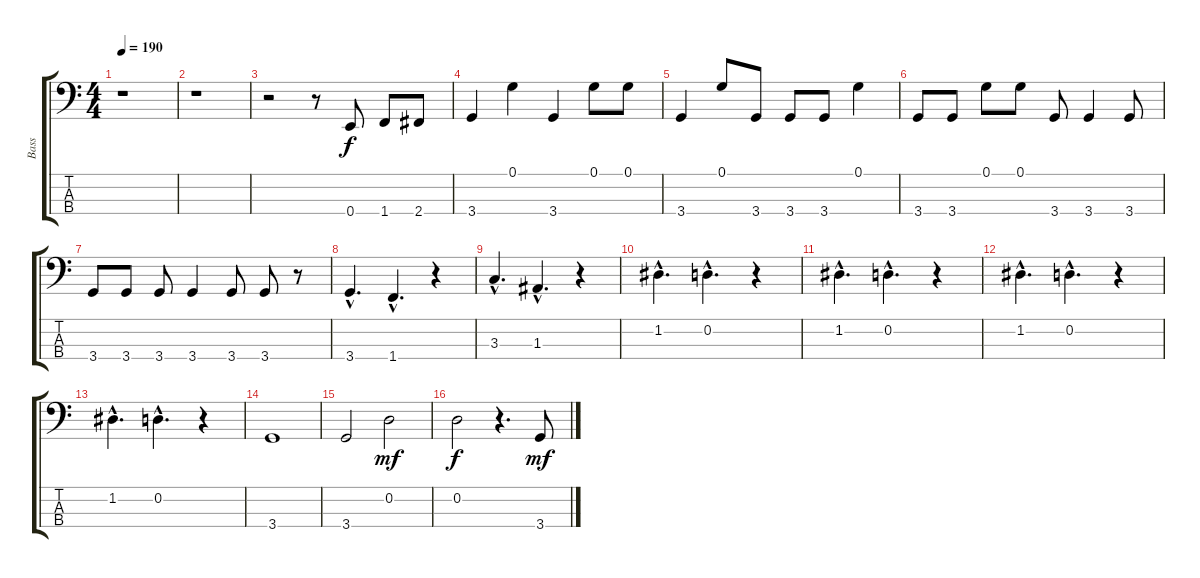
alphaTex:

\track ("Bass" "Bass") {instrument electricbassfinger}
\staff {score tabs}
\tuning (G2 D2 A1 E1) {hide}
\ts (4 4)
\tempo 190
\clef f4
\ks c
r.1{dy f} |
r.1 |
r.2 r.8 0.4.8 1.4.8 2.4.8 |
3.4.4 0.1.4 3.4.4 0.1.8 0.1.8 |
3.4.4 0.1.8 3.4.8 3.4.8 3.4.8 0.1.4 |
3.4.8 3.4.8 0.1.8 0.1.8 3.4.8 3.4.4 3.4.8 |
3.4.8 3.4.8 3.4.8 3.4.4 3.4.8 3.4.8 r.8 |
3.4{hac}.4{d} 1.4{hac}.4{d} r.4 |
3.3{hac}.4{d} 1.3{hac}.4{d} r.4 |
1.2{hac}.4{d} 0.2{hac}.4{d} r.4 |
1.2{hac}.4{d} 0.2{hac}.4{d} r.4 |
1.2{hac}.4{d} 0.2{hac}.4{d} r.4 |
1.2{hac}.4{d} 0.2{hac}.4{d} r.4 |
3.4.1 |
3.4.2 0.2.2{dy mf} |
0.2.2{dy f} r.4{d} 3.4.8{dy mf}
